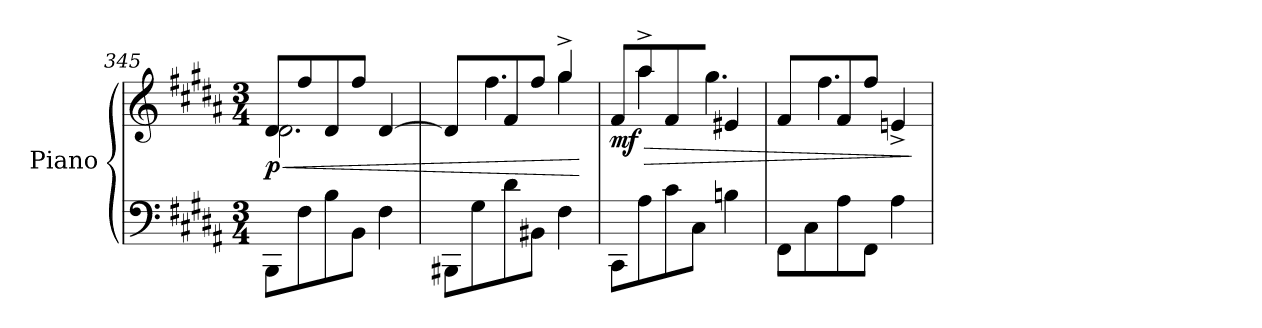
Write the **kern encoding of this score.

**kern	**kern	**dynam
*part1	*part1	*part1
*staff2	*staff1	*staff1/2
*I"Piano	*	*
*I'Pno	*	*
*clefF4	*clefG2	*
*k[f#c#g#d#a#]	*k[f#c#g#d#a#]	*
*M3/4	*M3/4	*
=345	=345	=345
!	!	!LO:HP:b
*	*^	*
!	!	!	!LO:DY:n=1:b
8BBB\L	8d#/L	2.d#\	< p
8F#\	8ff#/	.	.
8B\	8d#/	.	.
8BB\J	8ff#/J	.	.
4F#\	[4d#/	.	.
=346	=346	=346	=346
8BBB#X\L	8d#/L]	8ryy	.
8G#\	8ff#^/yy	4.ff#\	.
8d#\	8f#/	.	.
8BB#X\J	8ff#/J	.	.
4F#\	4gg#^/	4gg#\	.
*	*v	*v	*
.	.	[
=347	=347	=347
!	!	!LO:HP:b
*	*^	*
!	!	!	!LO:DY:n=1:b
8CC#\L	8f#/L	8ryy	> mf
8A#\	8aa#^/	4aa#\	.
8c#\	8f#/	.	.
8C#\J	8gg#^/Jyy	4.gg#\	.
4Bn\	4e#X/	.	.
=348	=348	=348	=348
8FF#\L	8f#/L	8ryy	.
8C#\	8ff#^/yy	4.ff#\	.
8A#\	8f#/	.	.
8FF#\J	8ff#/J	.	.
4A#\	4en^/	4ryy	.
*	*v	*v	*
.	.	]
=	=	=
*-	*-	*-
